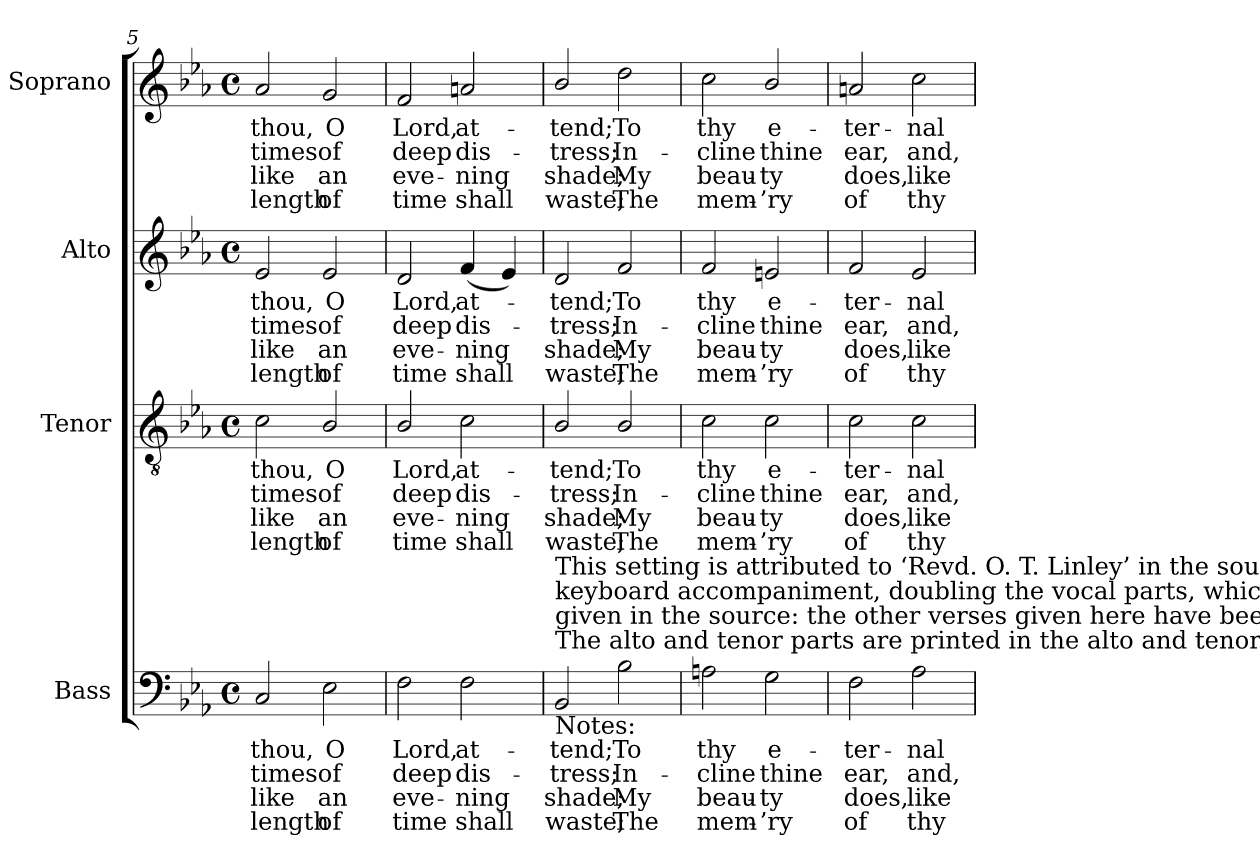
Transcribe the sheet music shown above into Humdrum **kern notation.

**kern	**text	**text	**text	**text	**kern	**text	**text	**text	**text	**kern	**text	**text	**text	**text	**kern	**text	**text	**text	**text
*part4	*part4	*part4	*part4	*part4	*part3	*part3	*part3	*part3	*part3	*part2	*part2	*part2	*part2	*part2	*part1	*part1	*part1	*part1	*part1
*staff4	*staff4	*staff4	*staff4	*staff4	*staff3	*staff3	*staff3	*staff3	*staff3	*staff2	*staff2	*staff2	*staff2	*staff2	*staff1	*staff1	*staff1	*staff1	*staff1
*I"Bass	*	*	*	*	*I"Tenor	*	*	*	*	*I"Alto	*	*	*	*	*I"Soprano	*	*	*	*
*I'B.	*	*	*	*	*I'T.	*	*	*	*	*I'A.	*	*	*	*	*I'S.	*	*	*	*
*clefF4	*	*	*	*	*clefGv2	*	*	*	*	*clefG2	*	*	*	*	*clefG2	*	*	*	*
*	*	*	*	*	*ITrd7c12	*	*	*	*	*	*	*	*	*	*	*	*	*	*
*k[b-e-a-]	*	*	*	*	*k[b-e-a-]	*	*	*	*	*k[b-e-a-]	*	*	*	*	*k[b-e-a-]	*	*	*	*
*E-:	*	*	*	*	*E-:	*	*	*	*	*E-:	*	*	*	*	*E-:	*	*	*	*
*M4/4	*	*	*	*	*M4/4	*	*	*	*	*M4/4	*	*	*	*	*M4/4	*	*	*	*
*met(c)	*	*	*	*	*met(c)	*	*	*	*	*met(c)	*	*	*	*	*met(c)	*	*	*	*
=5	=5	=5	=5	=5	=5	=5	=5	=5	=5	=5	=5	=5	=5	=5	=5	=5	=5	=5	=5
!	!LO:LY:b:color=#000000	!LO:LY:b:color=#000000	!LO:LY:b:color=#000000	!LO:LY:b:color=#000000	!	!	!	!	!	!	!	!	!	!	!	!	!	!	!
!	!	!	!	!	!	!LO:LY:b:color=#000000	!LO:LY:b:color=#000000	!LO:LY:b:color=#000000	!LO:LY:b:color=#000000	!	!	!	!	!	!	!	!	!	!
!	!	!	!	!	!	!	!	!	!	!	!LO:LY:b:color=#000000	!LO:LY:b:color=#000000	!LO:LY:b:color=#000000	!LO:LY:b:color=#000000	!	!	!	!	!
!	!	!	!	!	!	!	!	!	!	!	!	!	!	!	!	!LO:LY:b:color=#000000	!LO:LY:b:color=#000000	!LO:LY:b:color=#000000	!LO:LY:b:color=#000000
2Ci/	thou,	times	like	length	2Ci\	thou,	times	like	length	2e-i/	thou,	times	like	length	2a-i/	thou,	times	like	length
!	!LO:LY:b:color=#000000	!LO:LY:b:color=#000000	!LO:LY:b:color=#000000	!LO:LY:b:color=#000000	!	!	!	!	!	!	!	!	!	!	!	!	!	!	!
!	!	!	!	!	!	!LO:LY:b:color=#000000	!LO:LY:b:color=#000000	!LO:LY:b:color=#000000	!LO:LY:b:color=#000000	!	!	!	!	!	!	!	!	!	!
!	!	!	!	!	!	!	!	!	!	!	!LO:LY:b:color=#000000	!LO:LY:b:color=#000000	!LO:LY:b:color=#000000	!LO:LY:b:color=#000000	!	!	!	!	!
!	!	!	!	!	!	!	!	!	!	!	!	!	!	!	!	!LO:LY:b:color=#000000	!LO:LY:b:color=#000000	!LO:LY:b:color=#000000	!LO:LY:b:color=#000000
2E-i\	O	of	an	of	2BB-i/	O	of	an	of	2e-i/	O	of	an	of	2gi/	O	of	an	of
=6	=6	=6	=6	=6	=6	=6	=6	=6	=6	=6	=6	=6	=6	=6	=6	=6	=6	=6	=6
!	!LO:LY:b:color=#000000	!LO:LY:b:color=#000000	!LO:LY:b:color=#000000	!LO:LY:b:color=#000000	!	!	!	!	!	!	!	!	!	!	!	!	!	!	!
!	!	!	!	!	!	!LO:LY:b:color=#000000	!LO:LY:b:color=#000000	!LO:LY:b:color=#000000	!LO:LY:b:color=#000000	!	!	!	!	!	!	!	!	!	!
!	!	!	!	!	!	!	!	!	!	!	!LO:LY:b:color=#000000	!LO:LY:b:color=#000000	!LO:LY:b:color=#000000	!LO:LY:b:color=#000000	!	!	!	!	!
!	!	!	!	!	!	!	!	!	!	!	!	!	!	!	!	!LO:LY:b:color=#000000	!LO:LY:b:color=#000000	!LO:LY:b:color=#000000	!LO:LY:b:color=#000000
2Fi\	Lord,	deep	eve-	-time	2BB-i/	Lord,	deep	eve-	-time	2di/	Lord,	deep	eve-	-time	2fi/	Lord,	deep	eve-	-time
!	!LO:LY:b:color=#000000	!LO:LY:b:color=#000000	!LO:LY:b:color=#000000	!LO:LY:b:color=#000000	!	!	!	!	!	!	!	!	!	!	!	!	!	!	!
!	!	!	!	!	!	!LO:LY:b:color=#000000	!LO:LY:b:color=#000000	!LO:LY:b:color=#000000	!LO:LY:b:color=#000000	!	!	!	!	!	!	!	!	!	!
!	!	!	!	!	!	!	!	!	!	!	!LO:LY:b:color=#000000	!LO:LY:b:color=#000000	!LO:LY:b:color=#000000	!LO:LY:b:color=#000000	!	!	!	!	!
!	!	!	!	!	!	!	!	!	!	!	!	!	!	!	!	!LO:LY:b:color=#000000	!LO:LY:b:color=#000000	!LO:LY:b:color=#000000	!LO:LY:b:color=#000000
2Fi\	at-	dis-	ning	shall	2Ci\	at-	dis-	ning	shall	(4fi/	at-	dis-	ning	shall	2ani/	at-	dis-	ning	shall
.	.	.	.	.	.	.	.	.	.	4e-i/)	.	.	.	.	.	.	.	.	.
!!LO:LB:g=z
=7	=7	=7	=7	=7	=7	=7	=7	=7	=7	=7	=7	=7	=7	=7	=7	=7	=7	=7	=7
!	!LO:LY:b:color=#000000	!LO:LY:b:color=#000000	!LO:LY:b:color=#000000	!LO:LY:b:color=#000000	!	!	!	!	!	!	!	!	!	!	!	!	!	!	!
!	!	!	!	!	!	!LO:LY:b:color=#000000	!LO:LY:b:color=#000000	!LO:LY:b:color=#000000	!LO:LY:b:color=#000000	!	!	!	!	!	!	!	!	!	!
!	!	!	!	!	!	!	!	!	!	!	!LO:LY:b:color=#000000	!LO:LY:b:color=#000000	!LO:LY:b:color=#000000	!LO:LY:b:color=#000000	!	!	!	!	!
!LO:TX:b:t=Notes&colon;	!	!	!	!	!	!	!	!	!	!	!	!	!	!	!	!	!	!	!
!LO:TX:t=The alto and tenor parts are printed in the alto and tenor clefs respectively in the source. Only the first verse of the text is	!	!	!	!	!	!	!	!	!	!	!	!	!	!	!	!	!	!	!
!LO:TX:t=given in the source&colon; the other verses given here have been added editorially. The source contains a fully written-out	!	!	!	!	!	!	!	!	!	!	!	!	!	!	!	!	!	!	!
!LO:TX:t=keyboard accompaniment, doubling the vocal parts, which has been omitted from the present edition.	!	!	!	!	!	!	!	!	!	!	!	!	!	!	!	!	!	!	!
!LO:TX:t=This setting is attributed to ‘Revd. O. T. Linley’ in the source.	!	!	!	!	!	!	!	!	!	!	!	!	!	!	!	!	!	!	!
!	!	!	!	!	!	!	!	!	!	!	!	!	!	!	!	!LO:LY:b:color=#000000	!LO:LY:b:color=#000000	!LO:LY:b:color=#000000	!LO:LY:b:color=#000000
2BB-i/	-tend;	-tress;	shade;	waste;	2BB-i/	-tend;	-tress;	shade;	waste;	2di/	-tend;	-tress;	shade;	waste;	2b-i/	-tend;	-tress;	shade;	waste;
!	!LO:LY:b:color=#000000	!LO:LY:b:color=#000000	!LO:LY:b:color=#000000	!LO:LY:b:color=#000000	!	!	!	!	!	!	!	!	!	!	!	!	!	!	!
!	!	!	!	!	!	!LO:LY:b:color=#000000	!LO:LY:b:color=#000000	!LO:LY:b:color=#000000	!LO:LY:b:color=#000000	!	!	!	!	!	!	!	!	!	!
!	!	!	!	!	!	!	!	!	!	!	!LO:LY:b:color=#000000	!LO:LY:b:color=#000000	!LO:LY:b:color=#000000	!LO:LY:b:color=#000000	!	!	!	!	!
!	!	!	!	!	!	!	!	!	!	!	!	!	!	!	!	!LO:LY:b:color=#000000	!LO:LY:b:color=#000000	!LO:LY:b:color=#000000	!LO:LY:b:color=#000000
2B-i\	To	In-	My	The	2BB-i/	To	In-	My	The	2fi/	To	In-	My	The	2ddi\	To	In-	My	The
=8	=8	=8	=8	=8	=8	=8	=8	=8	=8	=8	=8	=8	=8	=8	=8	=8	=8	=8	=8
!	!LO:LY:b:color=#000000	!LO:LY:b:color=#000000	!LO:LY:b:color=#000000	!LO:LY:b:color=#000000	!	!	!	!	!	!	!	!	!	!	!	!	!	!	!
!	!	!	!	!	!	!LO:LY:b:color=#000000	!LO:LY:b:color=#000000	!LO:LY:b:color=#000000	!LO:LY:b:color=#000000	!	!	!	!	!	!	!	!	!	!
!	!	!	!	!	!	!	!	!	!	!	!LO:LY:b:color=#000000	!LO:LY:b:color=#000000	!LO:LY:b:color=#000000	!LO:LY:b:color=#000000	!	!	!	!	!
!	!	!	!	!	!	!	!	!	!	!	!	!	!	!	!	!LO:LY:b:color=#000000	!LO:LY:b:color=#000000	!LO:LY:b:color=#000000	!LO:LY:b:color=#000000
2Ani\	thy	-cline	beau-	-mem-	2Ci\	thy	-cline	beau-	-mem-	2fi/	thy	-cline	beau-	-mem-	2cci\	thy	-cline	beau-	-mem-
!	!LO:LY:b:color=#000000	!LO:LY:b:color=#000000	!LO:LY:b:color=#000000	!LO:LY:b:color=#000000	!	!	!	!	!	!	!	!	!	!	!	!	!	!	!
!	!	!	!	!	!	!LO:LY:b:color=#000000	!LO:LY:b:color=#000000	!LO:LY:b:color=#000000	!LO:LY:b:color=#000000	!	!	!	!	!	!	!	!	!	!
!	!	!	!	!	!	!	!	!	!	!	!LO:LY:b:color=#000000	!LO:LY:b:color=#000000	!LO:LY:b:color=#000000	!LO:LY:b:color=#000000	!	!	!	!	!
!	!	!	!	!	!	!	!	!	!	!	!	!	!	!	!	!LO:LY:b:color=#000000	!LO:LY:b:color=#000000	!LO:LY:b:color=#000000	!LO:LY:b:color=#000000
2Gi\	e-	thine	-ty	’ry	2Ci\	e-	thine	-ty	’ry	2eni/	e-	thine	-ty	’ry	2b-i/	e-	thine	-ty	’ry
=9	=9	=9	=9	=9	=9	=9	=9	=9	=9	=9	=9	=9	=9	=9	=9	=9	=9	=9	=9
!	!LO:LY:b:color=#000000	!LO:LY:b:color=#000000	!LO:LY:b:color=#000000	!LO:LY:b:color=#000000	!	!	!	!	!	!	!	!	!	!	!	!	!	!	!
!	!	!	!	!	!	!LO:LY:b:color=#000000	!LO:LY:b:color=#000000	!LO:LY:b:color=#000000	!LO:LY:b:color=#000000	!	!	!	!	!	!	!	!	!	!
!	!	!	!	!	!	!	!	!	!	!	!LO:LY:b:color=#000000	!LO:LY:b:color=#000000	!LO:LY:b:color=#000000	!LO:LY:b:color=#000000	!	!	!	!	!
!	!	!	!	!	!	!	!	!	!	!	!	!	!	!	!	!LO:LY:b:color=#000000	!LO:LY:b:color=#000000	!LO:LY:b:color=#000000	!LO:LY:b:color=#000000
2Fi\	-ter-	ear,	does,	of	2Ci\	-ter-	ear,	does,	of	2fi/	-ter-	ear,	does,	of	2ani/	-ter-	ear,	does,	of
!	!LO:LY:b:color=#000000	!LO:LY:b:color=#000000	!LO:LY:b:color=#000000	!LO:LY:b:color=#000000	!	!	!	!	!	!	!	!	!	!	!	!	!	!	!
!	!	!	!	!	!	!LO:LY:b:color=#000000	!LO:LY:b:color=#000000	!LO:LY:b:color=#000000	!LO:LY:b:color=#000000	!	!	!	!	!	!	!	!	!	!
!	!	!	!	!	!	!	!	!	!	!	!LO:LY:b:color=#000000	!LO:LY:b:color=#000000	!LO:LY:b:color=#000000	!LO:LY:b:color=#000000	!	!	!	!	!
!	!	!	!	!	!	!	!	!	!	!	!	!	!	!	!	!LO:LY:b:color=#000000	!LO:LY:b:color=#000000	!LO:LY:b:color=#000000	!LO:LY:b:color=#000000
2A-i\	-nal	and,	like	thy	2Ci\	-nal	and,	like	thy	2e-i/	-nal	and,	like	thy	2cci\	-nal	and,	like	thy
=	=	=	=	=	=	=	=	=	=	=	=	=	=	=	=	=	=	=	=
*-	*-	*-	*-	*-	*-	*-	*-	*-	*-	*-	*-	*-	*-	*-	*-	*-	*-	*-	*-
